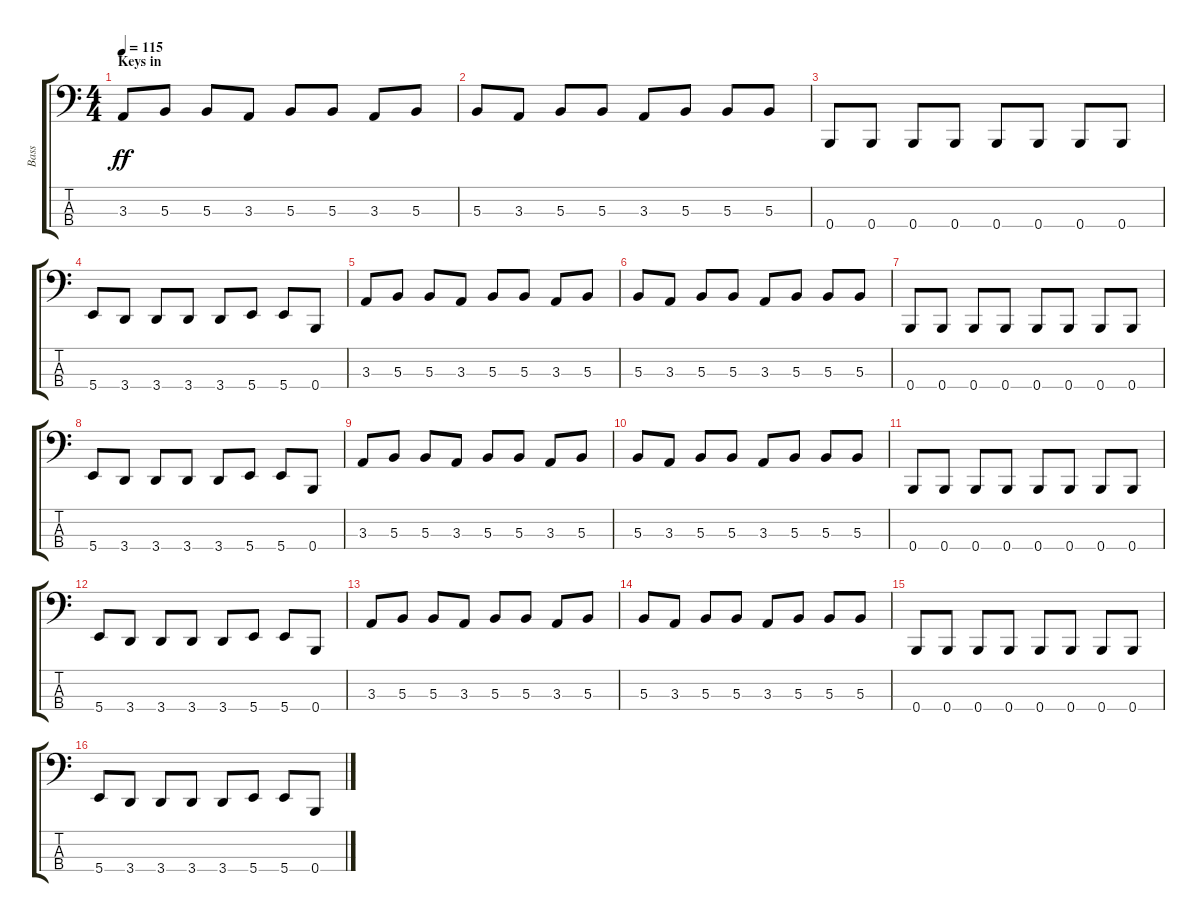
\track ("Bass" "Bass") {instrument electricbasspick}
\staff {score tabs}
\tuning (E2 B1 Gb1 B0) {hide}
\ts (4 4)
\section ("" "Keys in ")
\tempo 115
\clef f4
\ks c
3.3.8{dy ff} 5.3.8 5.3.8 3.3.8 5.3.8 5.3.8 3.3.8 5.3.8 |
5.3.8 3.3.8 5.3.8 5.3.8 3.3.8 5.3.8 5.3.8 5.3.8 |
0.4.8 0.4.8 0.4.8 0.4.8 0.4.8 0.4.8 0.4.8 0.4.8 |
5.4.8 3.4.8 3.4.8 3.4.8 3.4.8 5.4.8 5.4.8 0.4.8 |
3.3.8 5.3.8 5.3.8 3.3.8 5.3.8 5.3.8 3.3.8 5.3.8 |
5.3.8 3.3.8 5.3.8 5.3.8 3.3.8 5.3.8 5.3.8 5.3.8 |
0.4.8 0.4.8 0.4.8 0.4.8 0.4.8 0.4.8 0.4.8 0.4.8 |
5.4.8 3.4.8 3.4.8 3.4.8 3.4.8 5.4.8 5.4.8 0.4.8 |
3.3.8 5.3.8 5.3.8 3.3.8 5.3.8 5.3.8 3.3.8 5.3.8 |
5.3.8 3.3.8 5.3.8 5.3.8 3.3.8 5.3.8 5.3.8 5.3.8 |
0.4.8 0.4.8 0.4.8 0.4.8 0.4.8 0.4.8 0.4.8 0.4.8 |
5.4.8 3.4.8 3.4.8 3.4.8 3.4.8 5.4.8 5.4.8 0.4.8 |
3.3.8 5.3.8 5.3.8 3.3.8 5.3.8 5.3.8 3.3.8 5.3.8 |
5.3.8 3.3.8 5.3.8 5.3.8 3.3.8 5.3.8 5.3.8 5.3.8 |
0.4.8 0.4.8 0.4.8 0.4.8 0.4.8 0.4.8 0.4.8 0.4.8 |
5.4.8 3.4.8 3.4.8 3.4.8 3.4.8 5.4.8 5.4.8 0.4.8
